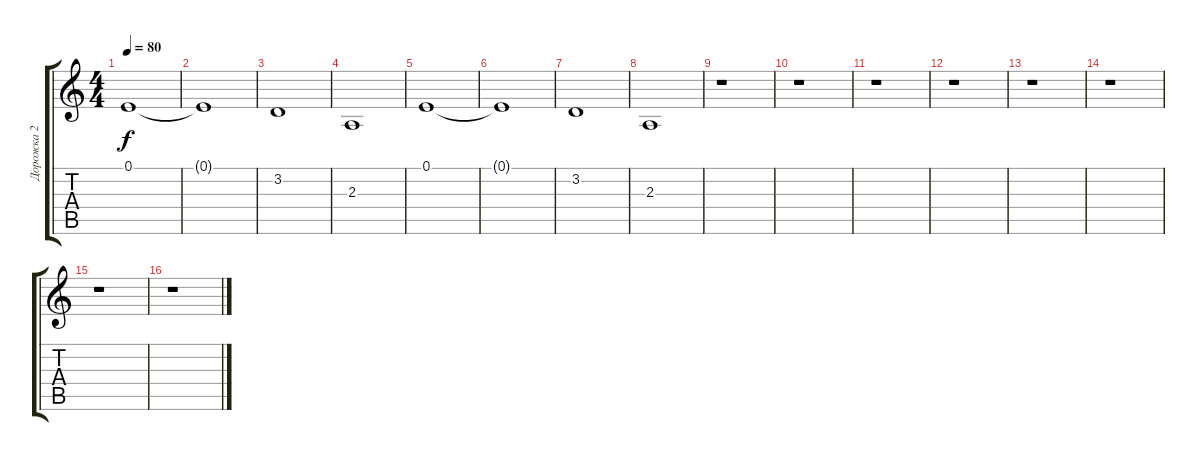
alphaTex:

\track ("Дорожка 2" "Дорожка 2") {instrument stringensemble2}
\staff {score tabs}
\tuning (E4 B3 G3 D3 A2 E2) {hide}
\ts (4 4)
\tempo 80
\clef g2
\ks c
0.1.1{dy f} |
0.1{t}.1 |
3.2.1 |
2.3.1 |
0.1.1 |
0.1{t}.1 |
3.2.1 |
2.3.1 |
r.1 |
r.1 |
r.1 |
r.1 |
r.1 |
r.1 |
r.1 |
r.1
